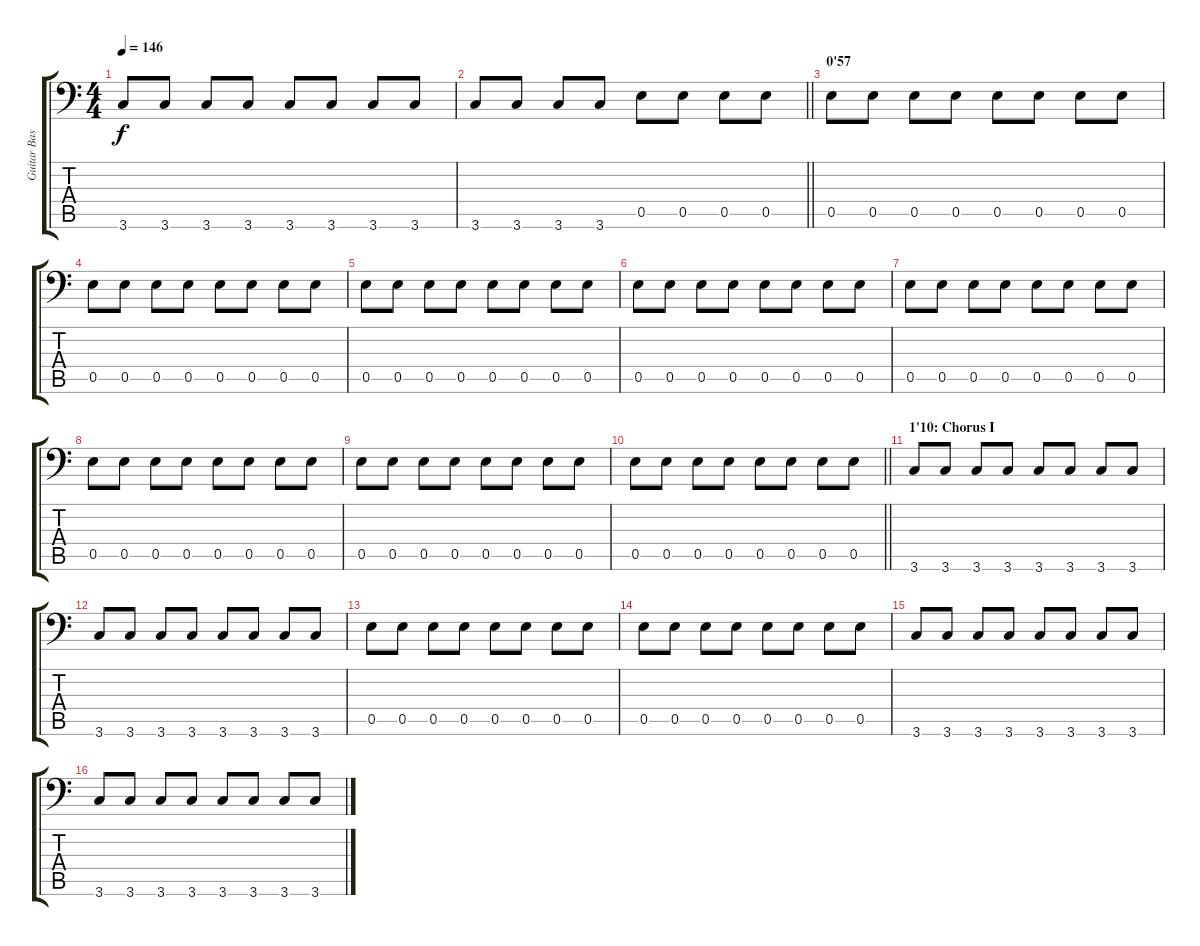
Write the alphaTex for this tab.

\track ("Guitar Bass" "Guitar Bas") {instrument electricbassfinger}
\staff {score tabs}
\tuning (B3 Gb3 D3 A2 E2 A1) {hide}
\ts (4 4)
\tempo 146
\clef f4
\ks c
3.6.8{dy f} 3.6.8 3.6.8 3.6.8 3.6.8 3.6.8 3.6.8 3.6.8 |
\barLineRight lightlight
3.6.8 3.6.8 3.6.8 3.6.8 0.5.8 0.5.8 0.5.8 0.5.8 |
\section ("" "0'57")
0.5.8 0.5.8 0.5.8 0.5.8 0.5.8 0.5.8 0.5.8 0.5.8 |
0.5.8 0.5.8 0.5.8 0.5.8 0.5.8 0.5.8 0.5.8 0.5.8 |
0.5.8 0.5.8 0.5.8 0.5.8 0.5.8 0.5.8 0.5.8 0.5.8 |
0.5.8 0.5.8 0.5.8 0.5.8 0.5.8 0.5.8 0.5.8 0.5.8 |
0.5.8 0.5.8 0.5.8 0.5.8 0.5.8 0.5.8 0.5.8 0.5.8 |
0.5.8 0.5.8 0.5.8 0.5.8 0.5.8 0.5.8 0.5.8 0.5.8 |
0.5.8 0.5.8 0.5.8 0.5.8 0.5.8 0.5.8 0.5.8 0.5.8 |
\barLineRight lightlight
0.5.8 0.5.8 0.5.8 0.5.8 0.5.8 0.5.8 0.5.8 0.5.8 |
\section ("" "1'10: Chorus I")
3.6.8 3.6.8 3.6.8 3.6.8 3.6.8 3.6.8 3.6.8 3.6.8 |
3.6.8 3.6.8 3.6.8 3.6.8 3.6.8 3.6.8 3.6.8 3.6.8 |
0.5.8 0.5.8 0.5.8 0.5.8 0.5.8 0.5.8 0.5.8 0.5.8 |
0.5.8 0.5.8 0.5.8 0.5.8 0.5.8 0.5.8 0.5.8 0.5.8 |
3.6.8 3.6.8 3.6.8 3.6.8 3.6.8 3.6.8 3.6.8 3.6.8 |
3.6.8 3.6.8 3.6.8 3.6.8 3.6.8 3.6.8 3.6.8 3.6.8
